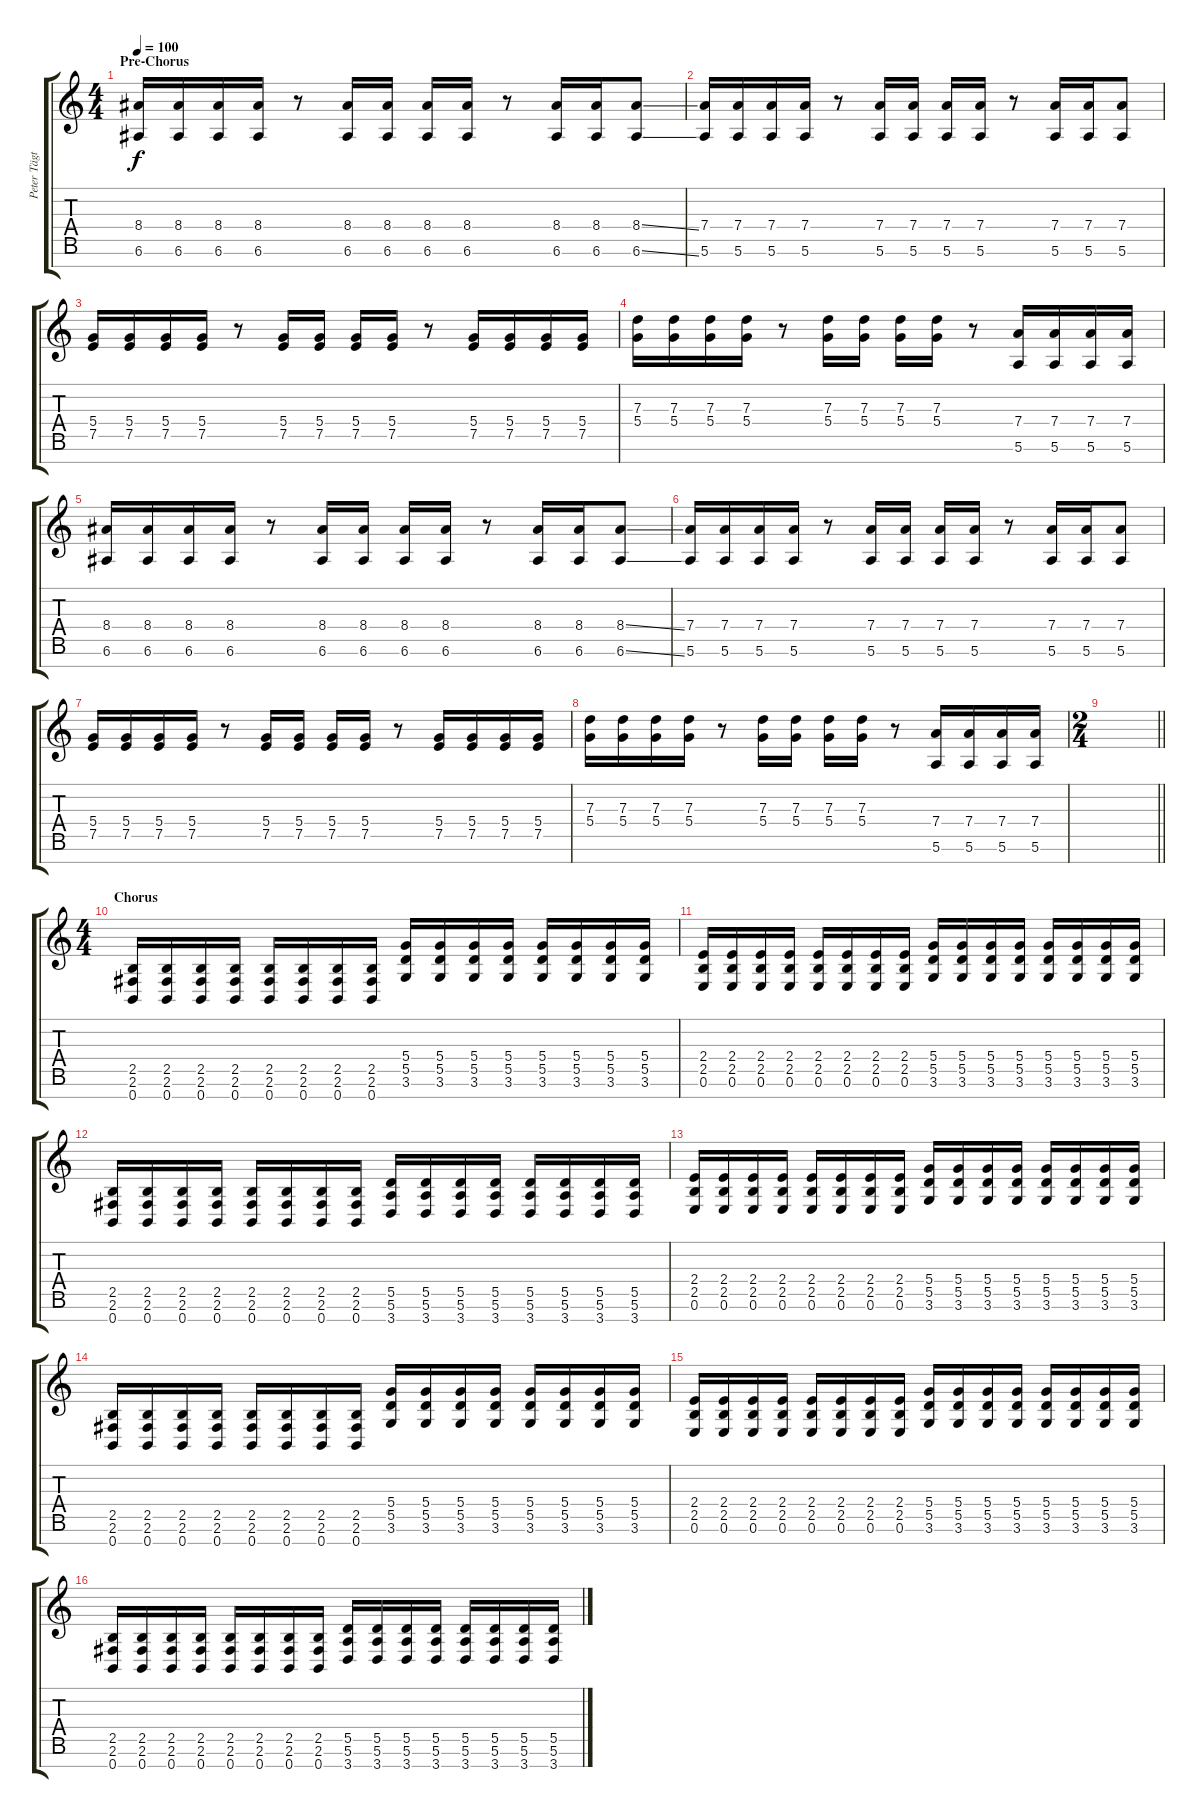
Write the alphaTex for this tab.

\track ("Peter Tägtgren " "Peter Tägt") {instrument distortionguitar}
\staff {score tabs}
\tuning (E4 B3 G3 D3 A2 E2 B1) {hide}
\ts (4 4)
\section ("" "Pre-Chorus")
\tempo 100
\clef g2
\ks c
(8.4 6.6).16{dy f} (8.4 6.6).16 (8.4 6.6).16 (8.4 6.6).16 r.8 (8.4 6.6).16 (8.4 6.6).16 (8.4 6.6).16 (8.4 6.6).16 r.8 (8.4 6.6).16 (8.4 6.6).16 (8.4{ss} 6.6{ss}).8 |
(7.4 5.6).16 (7.4 5.6).16 (7.4 5.6).16 (7.4 5.6).16 r.8 (7.4 5.6).16 (7.4 5.6).16 (7.4 5.6).16 (7.4 5.6).16 r.8 (7.4 5.6).16 (7.4 5.6).16 (7.4 5.6).8 |
(5.4 7.5).16 (5.4 7.5).16 (5.4 7.5).16 (5.4 7.5).16 r.8 (5.4 7.5).16 (5.4 7.5).16 (5.4 7.5).16 (5.4 7.5).16 r.8 (5.4 7.5).16 (5.4 7.5).16 (5.4 7.5).16 (5.4 7.5).16 |
(7.3 5.4).16 (7.3 5.4).16 (7.3 5.4).16 (7.3 5.4).16 r.8 (7.3 5.4).16 (7.3 5.4).16 (7.3 5.4).16 (7.3 5.4).16 r.8 (7.4 5.6).16 (7.4 5.6).16 (7.4 5.6).16 (7.4 5.6).16 |
(8.4 6.6).16 (8.4 6.6).16 (8.4 6.6).16 (8.4 6.6).16 r.8 (8.4 6.6).16 (8.4 6.6).16 (8.4 6.6).16 (8.4 6.6).16 r.8 (8.4 6.6).16 (8.4 6.6).16 (8.4{ss} 6.6{ss}).8 |
(7.4 5.6).16 (7.4 5.6).16 (7.4 5.6).16 (7.4 5.6).16 r.8 (7.4 5.6).16 (7.4 5.6).16 (7.4 5.6).16 (7.4 5.6).16 r.8 (7.4 5.6).16 (7.4 5.6).16 (7.4 5.6).8 |
(5.4 7.5).16 (5.4 7.5).16 (5.4 7.5).16 (5.4 7.5).16 r.8 (5.4 7.5).16 (5.4 7.5).16 (5.4 7.5).16 (5.4 7.5).16 r.8 (5.4 7.5).16 (5.4 7.5).16 (5.4 7.5).16 (5.4 7.5).16 |
(7.3 5.4).16 (7.3 5.4).16 (7.3 5.4).16 (7.3 5.4).16 r.8 (7.3 5.4).16 (7.3 5.4).16 (7.3 5.4).16 (7.3 5.4).16 r.8 (7.4 5.6).16 (7.4 5.6).16 (7.4 5.6).16 (7.4 5.6).16 |
\ts (2 4)
\barLineRight lightlight
|
\ts (4 4)
\section ("" "Chorus")
(2.5 2.6 0.7).16 (2.5 2.6 0.7).16 (2.5 2.6 0.7).16 (2.5 2.6 0.7).16 (2.5 2.6 0.7).16 (2.5 2.6 0.7).16 (2.5 2.6 0.7).16 (2.5 2.6 0.7).16 (5.4 5.5 3.6).16 (5.4 5.5 3.6).16 (5.4 5.5 3.6).16 (5.4 5.5 3.6).16 (5.4 5.5 3.6).16 (5.4 5.5 3.6).16 (5.4 5.5 3.6).16 (5.4 5.5 3.6).16 |
(2.4 2.5 0.6).16 (2.4 2.5 0.6).16 (2.4 2.5 0.6).16 (2.4 2.5 0.6).16 (2.4 2.5 0.6).16 (2.4 2.5 0.6).16 (2.4 2.5 0.6).16 (2.4 2.5 0.6).16 (5.4 5.5 3.6).16 (5.4 5.5 3.6).16 (5.4 5.5 3.6).16 (5.4 5.5 3.6).16 (5.4 5.5 3.6).16 (5.4 5.5 3.6).16 (5.4 5.5 3.6).16 (5.4 5.5 3.6).16 |
(2.5 2.6 0.7).16 (2.5 2.6 0.7).16 (2.5 2.6 0.7).16 (2.5 2.6 0.7).16 (2.5 2.6 0.7).16 (2.5 2.6 0.7).16 (2.5 2.6 0.7).16 (2.5 2.6 0.7).16 (5.5 5.6 3.7).16 (5.5 5.6 3.7).16 (5.5 5.6 3.7).16 (5.5 5.6 3.7).16 (5.5 5.6 3.7).16 (5.5 5.6 3.7).16 (5.5 5.6 3.7).16 (5.5 5.6 3.7).16 |
(2.4 2.5 0.6).16 (2.4 2.5 0.6).16 (2.4 2.5 0.6).16 (2.4 2.5 0.6).16 (2.4 2.5 0.6).16 (2.4 2.5 0.6).16 (2.4 2.5 0.6).16 (2.4 2.5 0.6).16 (5.4 5.5 3.6).16 (5.4 5.5 3.6).16 (5.4 5.5 3.6).16 (5.4 5.5 3.6).16 (5.4 5.5 3.6).16 (5.4 5.5 3.6).16 (5.4 5.5 3.6).16 (5.4 5.5 3.6).16 |
(2.5 2.6 0.7).16 (2.5 2.6 0.7).16 (2.5 2.6 0.7).16 (2.5 2.6 0.7).16 (2.5 2.6 0.7).16 (2.5 2.6 0.7).16 (2.5 2.6 0.7).16 (2.5 2.6 0.7).16 (5.4 5.5 3.6).16 (5.4 5.5 3.6).16 (5.4 5.5 3.6).16 (5.4 5.5 3.6).16 (5.4 5.5 3.6).16 (5.4 5.5 3.6).16 (5.4 5.5 3.6).16 (5.4 5.5 3.6).16 |
(2.4 2.5 0.6).16 (2.4 2.5 0.6).16 (2.4 2.5 0.6).16 (2.4 2.5 0.6).16 (2.4 2.5 0.6).16 (2.4 2.5 0.6).16 (2.4 2.5 0.6).16 (2.4 2.5 0.6).16 (5.4 5.5 3.6).16 (5.4 5.5 3.6).16 (5.4 5.5 3.6).16 (5.4 5.5 3.6).16 (5.4 5.5 3.6).16 (5.4 5.5 3.6).16 (5.4 5.5 3.6).16 (5.4 5.5 3.6).16 |
(2.5 2.6 0.7).16 (2.5 2.6 0.7).16 (2.5 2.6 0.7).16 (2.5 2.6 0.7).16 (2.5 2.6 0.7).16 (2.5 2.6 0.7).16 (2.5 2.6 0.7).16 (2.5 2.6 0.7).16 (5.5 5.6 3.7).16 (5.5 5.6 3.7).16 (5.5 5.6 3.7).16 (5.5 5.6 3.7).16 (5.5 5.6 3.7).16 (5.5 5.6 3.7).16 (5.5 5.6 3.7).16 (5.5 5.6 3.7).16
